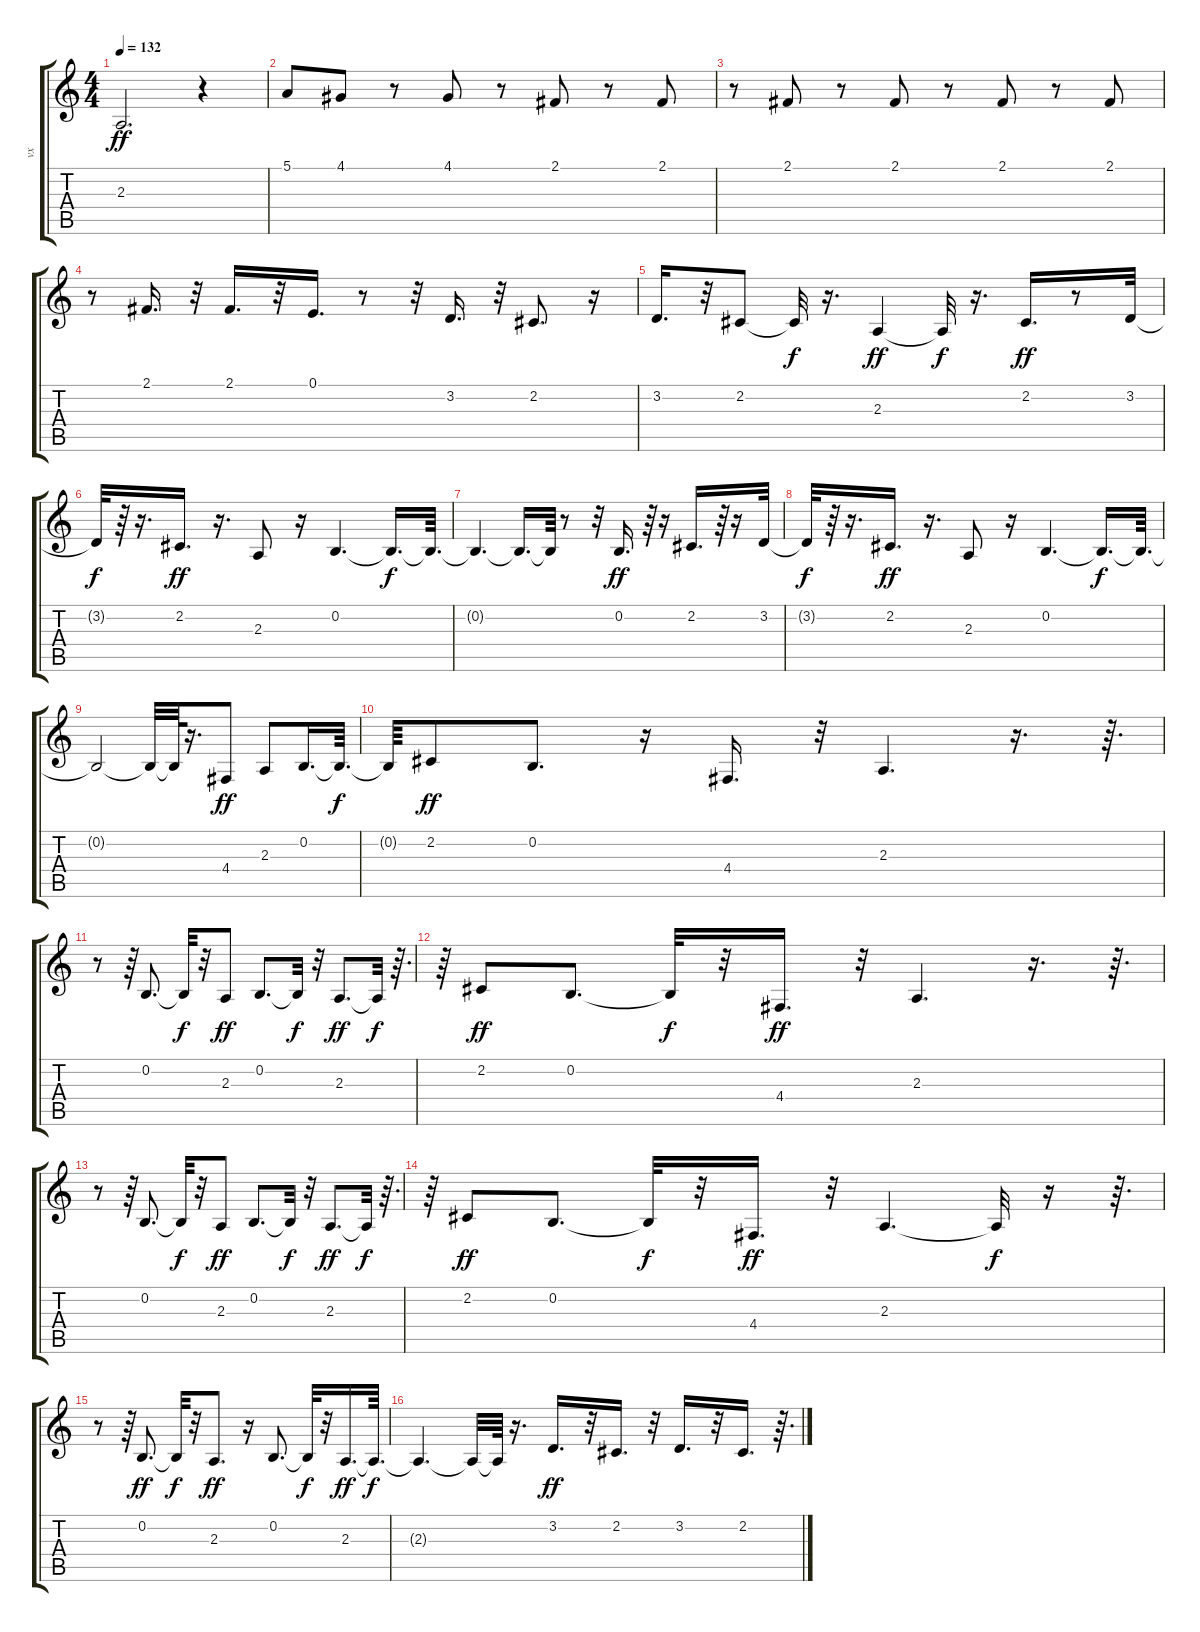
\track ("vx" "vx") {instrument vibraphone}
\staff {score tabs}
\tuning (E4 B3 G3 D3 A2 E2) {hide}
\ts (4 4)
\tempo 132
\clef g2
\ks c
2.3.2{d dy ff} r.4 |
5.1.8{volume 10} 4.1.8 r.8 4.1.8 r.8 2.1.8 r.8 2.1.8 |
r.8 2.1.8 r.8 2.1.8 r.8 2.1.8 r.8 2.1.8 |
r.8 2.1.16{d} r.32 2.1.16{d} r.32 0.1.16{d} r.8 r.32 3.2.16{d} r.32 2.2.8{d} r.16 |
3.2.16{d} r.32 2.2.8 2.2{t}.32{dy f} r.16{d} 2.3.4{dy ff} 2.3{t}.32{dy f} r.16{d} 2.2.16{d dy ff} r.8 3.2.32 |
3.2{t}.32{dy f} r.64 r.16{d} 2.2.16{d dy ff} r.16{d} 2.3.8 r.16 0.2.4{d} 0.2{t}.16{d dy f} 0.2{t}.64{d} |
0.2{t}.4{d} 0.2{t}.16{d} 0.2{t}.64 r.8 r.32 0.2.16{d dy ff volume 10} r.64 r.16 2.2.16{d} r.64 r.16 3.2.32 |
3.2{t}.32{dy f} r.64 r.16{d} 2.2.16{d dy ff} r.16{d} 2.3.8 r.16 0.2.4{d volume 10} 0.2{t}.16{d dy f} 0.2{t}.64{d} |
0.2{t}.2 0.2{t}.32 0.2{t}.64 r.16{d} 4.4.8{dy ff volume 10} 2.3.8 0.2.16{d} 0.2{t}.64{d dy f} |
0.2{t}.64 2.2.8{dy ff} 0.2.8{d} r.16 4.4.16{d volume 10} r.32 2.3.4{d} r.16{d} r.64{d} |
r.8 r.64 0.2.8{d} 0.2{t}.32{dy f} r.32 2.3.8{dy ff} 0.2.8{d} 0.2{t}.32{dy f} r.32 2.3.8{d dy ff} 2.3{t}.32{dy f} r.64{d} |
r.64 2.2.8{dy ff} 0.2.8{d} 0.2{t}.32{dy f} r.32 4.4.16{d dy ff} r.32 2.3.4{d} r.16{d} r.64{d} |
r.8 r.64 0.2.8{d} 0.2{t}.32{dy f} r.32 2.3.8{dy ff} 0.2.8{d} 0.2{t}.32{dy f} r.32 2.3.8{d dy ff} 2.3{t}.32{dy f} r.64{d} |
r.64 2.2.8{dy ff} 0.2.8{d} 0.2{t}.32{dy f} r.32 4.4.16{d dy ff} r.32 2.3.4{d} 2.3{t}.32{dy f} r.16 r.64{d} |
r.8 r.64 0.2.8{d dy ff} 0.2{t}.32{dy f} r.32 2.3.8{d dy ff} r.16 0.2.8{d} 0.2{t}.32{dy f} r.32 2.3.16{d dy ff} 2.3{t}.64{d dy f} |
2.3{t}.4{d} 2.3{t}.32 2.3{t}.64 r.16{d} 3.2.16{d dy ff} r.32 2.2.16{d} r.32 3.2.16{d} r.32 2.2.16{d} r.64{d}
